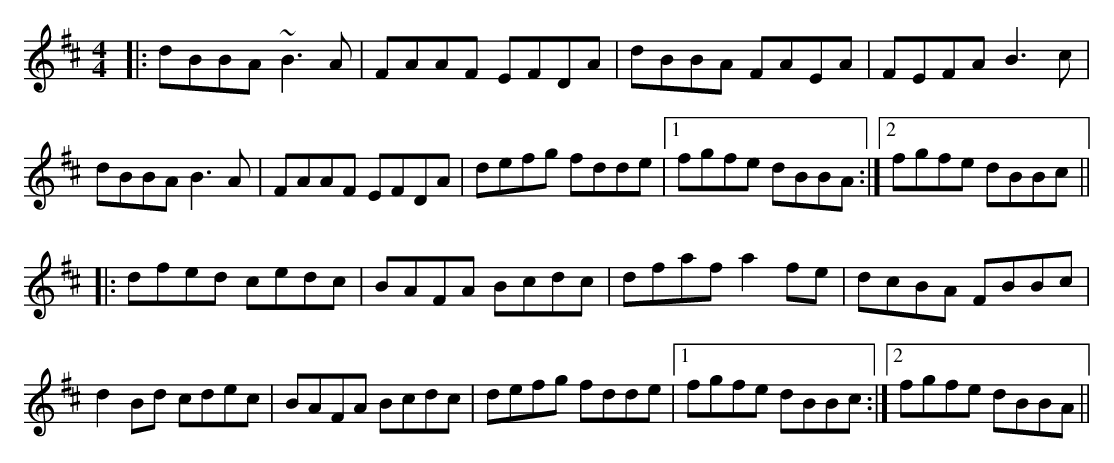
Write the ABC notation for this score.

X:1
M:4/4
K:Bmin
|:dBBA ~B3A|FAAF EFDA|dBBA FAEA|FEFA B3c|
dBBA B3A|FAAF EFDA|defg fdde|1 fgfe dBBA:|2 fgfe dBBc||
|:dfed cedc|BAFA Bcdc|dfaf a2fe|dcBA FBBc|
d2Bd cdec|BAFA Bcdc|defg fdde|1 fgfe dBBc:|2 fgfe dBBA||
